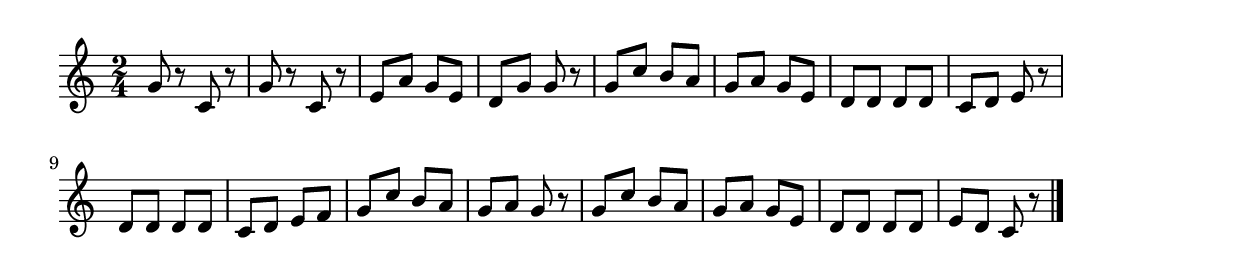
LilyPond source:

\version "2.18.2"

% こうま(はいしいはいしいあゆめよこうま)
% \index{こうま@こうま(はいしいはいしいあゆめよこうま)}

\score {

\layout {
line-width = #170
indent = 0\mm
}

\relative c'' {
\key c \major
\time 2/4
\numericTimeSignature

g8 r c, r |
g' r c, r |
e a g e |
d g g r |
g c b a |
g a g e |
d d d d |
c d e r |
\break
d  d d d |
c d e f |
g c b a |
g a g r |
g c b a |
g a g e |
d d d d |
e d c r |



\bar "|."
}

\midi {}

}